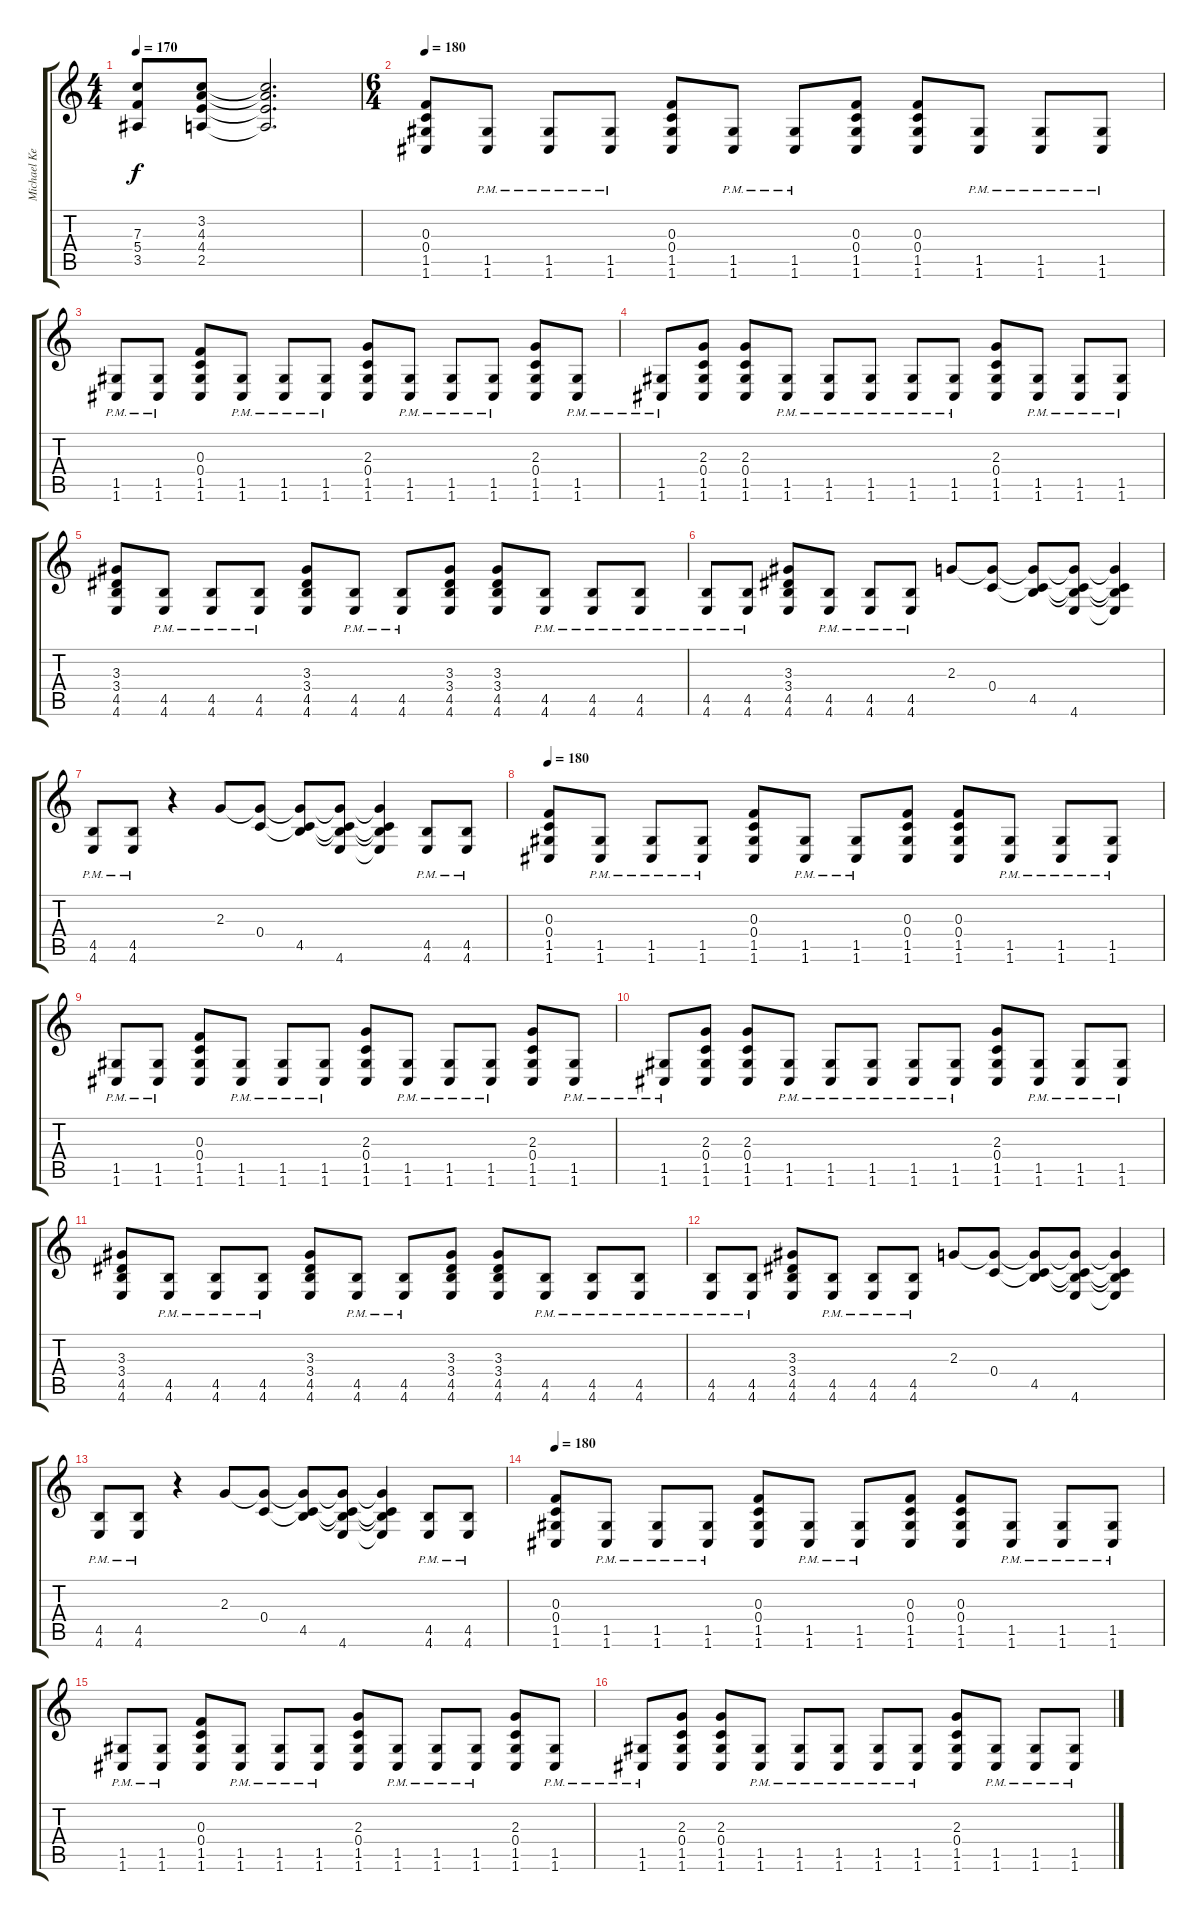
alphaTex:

\track ("Michael Keene" "Michael Ke") {instrument distortionguitar}
\staff {score tabs}
\tuning (D4 A3 F3 C3 G2 C2) {hide}
\ts (4 4)
\tempo 170
\clef g2
\ks c
(7.3{t} 5.4{t} 3.5{t}).8{dy f} (3.2 4.3 4.4 2.5).8 (3.2{t} 4.3{t} 4.4{t} 2.5{t}).2{d} |
\ts (6 4)
\tempo 180
(0.3 0.4 1.5 1.6).8 (1.5{pm} 1.6{pm}).8 (1.5{pm} 1.6{pm}).8 (1.5{pm} 1.6{pm}).8 (0.3 0.4 1.5 1.6).8 (1.5{pm} 1.6{pm}).8 (1.5{pm} 1.6{pm}).8 (0.3 0.4 1.5 1.6).8 (0.3 0.4 1.5 1.6).8 (1.5{pm} 1.6{pm}).8 (1.5{pm} 1.6{pm}).8 (1.5{pm} 1.6{pm}).8 |
(1.5{pm} 1.6{pm}).8 (1.5{pm} 1.6{pm}).8 (0.3 0.4 1.5 1.6).8 (1.5{pm} 1.6{pm}).8 (1.5{pm} 1.6{pm}).8 (1.5{pm} 1.6{pm}).8 (2.3 0.4 1.5 1.6).8 (1.5{pm} 1.6{pm}).8 (1.5{pm} 1.6{pm}).8 (1.5{pm} 1.6{pm}).8 (2.3 0.4 1.5 1.6).8 (1.5{pm} 1.6{pm}).8 |
(1.5{pm} 1.6{pm}).8 (2.3 0.4 1.5 1.6).8 (2.3 0.4 1.5 1.6).8 (1.5{pm} 1.6{pm}).8 (1.5{pm} 1.6{pm}).8 (1.5{pm} 1.6{pm}).8 (1.5{pm} 1.6{pm}).8 (1.5{pm} 1.6{pm}).8 (2.3 0.4 1.5 1.6).8 (1.5{pm} 1.6{pm}).8 (1.5{pm} 1.6{pm}).8 (1.5{pm} 1.6{pm}).8 |
(3.3 3.4 4.5 4.6).8 (4.5{pm} 4.6{pm}).8 (4.5{pm} 4.6{pm}).8 (4.5{pm} 4.6{pm}).8 (3.3 3.4 4.5 4.6).8 (4.5{pm} 4.6{pm}).8 (4.5{pm} 4.6{pm}).8 (3.3 3.4 4.5 4.6).8 (3.3 3.4 4.5 4.6).8 (4.5{pm} 4.6{pm}).8 (4.5{pm} 4.6{pm}).8 (4.5{pm} 4.6{pm}).8 |
(4.5{pm} 4.6{pm}).8 (4.5{pm} 4.6{pm}).8 (3.3 3.4 4.5 4.6).8 (4.5{pm} 4.6{pm}).8 (4.5{pm} 4.6{pm}).8 (4.5{pm} 4.6{pm}).8 2.3.8 (2.3{t} 0.4).8 (2.3{t} 0.4{t} 4.5).8 (2.3{t} 0.4{t} 4.5{t} 4.6).8 (2.3{t} 0.4{t} 4.5{t} 4.6{t}).4 |
(4.5{pm} 4.6{pm}).8 (4.5{pm} 4.6{pm}).8 r.4 2.3.8 (2.3{t} 0.4).8 (2.3{t} 0.4{t} 4.5).8 (2.3{t} 0.4{t} 4.5{t} 4.6).8 (2.3{t} 0.4{t} 4.5{t} 4.6{t}).4 (4.5{pm} 4.6{pm}).8 (4.5{pm} 4.6{pm}).8 |
\tempo 180
(0.3 0.4 1.5 1.6).8 (1.5{pm} 1.6{pm}).8 (1.5{pm} 1.6{pm}).8 (1.5{pm} 1.6{pm}).8 (0.3 0.4 1.5 1.6).8 (1.5{pm} 1.6{pm}).8 (1.5{pm} 1.6{pm}).8 (0.3 0.4 1.5 1.6).8 (0.3 0.4 1.5 1.6).8 (1.5{pm} 1.6{pm}).8 (1.5{pm} 1.6{pm}).8 (1.5{pm} 1.6{pm}).8 |
(1.5{pm} 1.6{pm}).8 (1.5{pm} 1.6{pm}).8 (0.3 0.4 1.5 1.6).8 (1.5{pm} 1.6{pm}).8 (1.5{pm} 1.6{pm}).8 (1.5{pm} 1.6{pm}).8 (2.3 0.4 1.5 1.6).8 (1.5{pm} 1.6{pm}).8 (1.5{pm} 1.6{pm}).8 (1.5{pm} 1.6{pm}).8 (2.3 0.4 1.5 1.6).8 (1.5{pm} 1.6{pm}).8 |
(1.5{pm} 1.6{pm}).8 (2.3 0.4 1.5 1.6).8 (2.3 0.4 1.5 1.6).8 (1.5{pm} 1.6{pm}).8 (1.5{pm} 1.6{pm}).8 (1.5{pm} 1.6{pm}).8 (1.5{pm} 1.6{pm}).8 (1.5{pm} 1.6{pm}).8 (2.3 0.4 1.5 1.6).8 (1.5{pm} 1.6{pm}).8 (1.5{pm} 1.6{pm}).8 (1.5{pm} 1.6{pm}).8 |
(3.3 3.4 4.5 4.6).8 (4.5{pm} 4.6{pm}).8 (4.5{pm} 4.6{pm}).8 (4.5{pm} 4.6{pm}).8 (3.3 3.4 4.5 4.6).8 (4.5{pm} 4.6{pm}).8 (4.5{pm} 4.6{pm}).8 (3.3 3.4 4.5 4.6).8 (3.3 3.4 4.5 4.6).8 (4.5{pm} 4.6{pm}).8 (4.5{pm} 4.6{pm}).8 (4.5{pm} 4.6{pm}).8 |
(4.5{pm} 4.6{pm}).8 (4.5{pm} 4.6{pm}).8 (3.3 3.4 4.5 4.6).8 (4.5{pm} 4.6{pm}).8 (4.5{pm} 4.6{pm}).8 (4.5{pm} 4.6{pm}).8 2.3.8 (2.3{t} 0.4).8 (2.3{t} 0.4{t} 4.5).8 (2.3{t} 0.4{t} 4.5{t} 4.6).8 (2.3{t} 0.4{t} 4.5{t} 4.6{t}).4 |
(4.5{pm} 4.6{pm}).8 (4.5{pm} 4.6{pm}).8 r.4 2.3.8 (2.3{t} 0.4).8 (2.3{t} 0.4{t} 4.5).8 (2.3{t} 0.4{t} 4.5{t} 4.6).8 (2.3{t} 0.4{t} 4.5{t} 4.6{t}).4 (4.5{pm} 4.6{pm}).8 (4.5{pm} 4.6{pm}).8 |
\tempo 180
(0.3 0.4 1.5 1.6).8 (1.5{pm} 1.6{pm}).8 (1.5{pm} 1.6{pm}).8 (1.5{pm} 1.6{pm}).8 (0.3 0.4 1.5 1.6).8 (1.5{pm} 1.6{pm}).8 (1.5{pm} 1.6{pm}).8 (0.3 0.4 1.5 1.6).8 (0.3 0.4 1.5 1.6).8 (1.5{pm} 1.6{pm}).8 (1.5{pm} 1.6{pm}).8 (1.5{pm} 1.6{pm}).8 |
(1.5{pm} 1.6{pm}).8 (1.5{pm} 1.6{pm}).8 (0.3 0.4 1.5 1.6).8 (1.5{pm} 1.6{pm}).8 (1.5{pm} 1.6{pm}).8 (1.5{pm} 1.6{pm}).8 (2.3 0.4 1.5 1.6).8 (1.5{pm} 1.6{pm}).8 (1.5{pm} 1.6{pm}).8 (1.5{pm} 1.6{pm}).8 (2.3 0.4 1.5 1.6).8 (1.5{pm} 1.6{pm}).8 |
(1.5{pm} 1.6{pm}).8 (2.3 0.4 1.5 1.6).8 (2.3 0.4 1.5 1.6).8 (1.5{pm} 1.6{pm}).8 (1.5{pm} 1.6{pm}).8 (1.5{pm} 1.6{pm}).8 (1.5{pm} 1.6{pm}).8 (1.5{pm} 1.6{pm}).8 (2.3 0.4 1.5 1.6).8 (1.5{pm} 1.6{pm}).8 (1.5{pm} 1.6{pm}).8 (1.5{pm} 1.6{pm}).8
